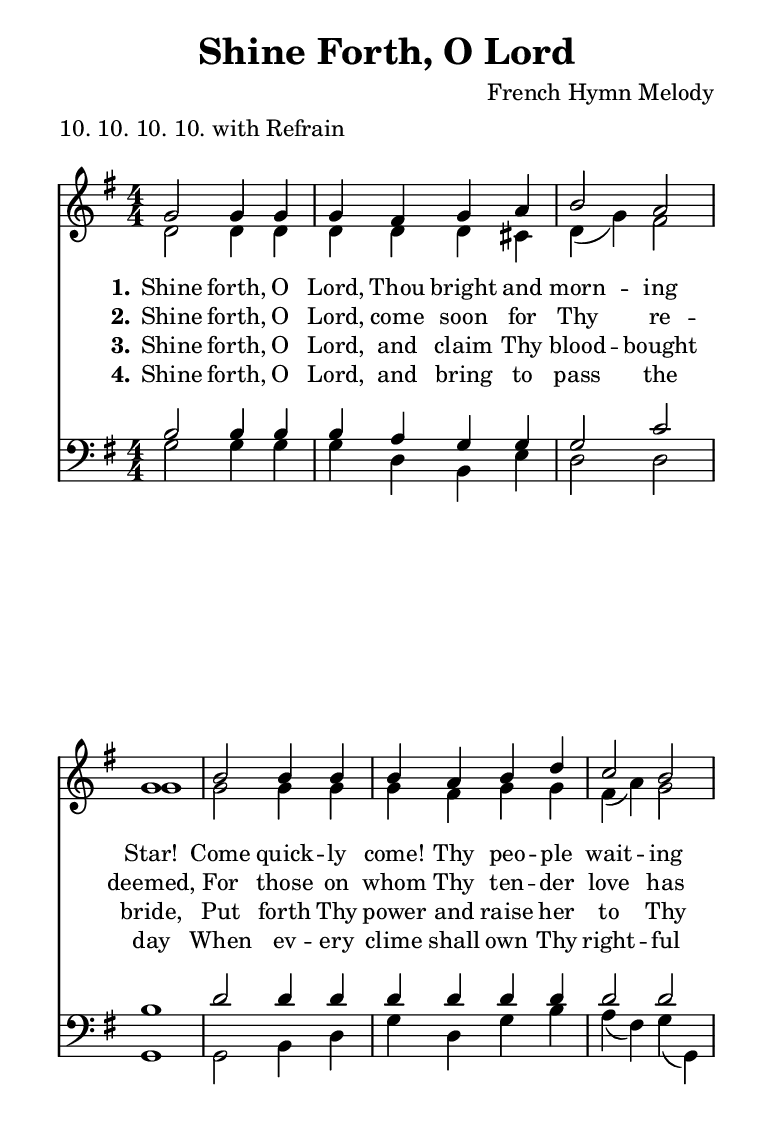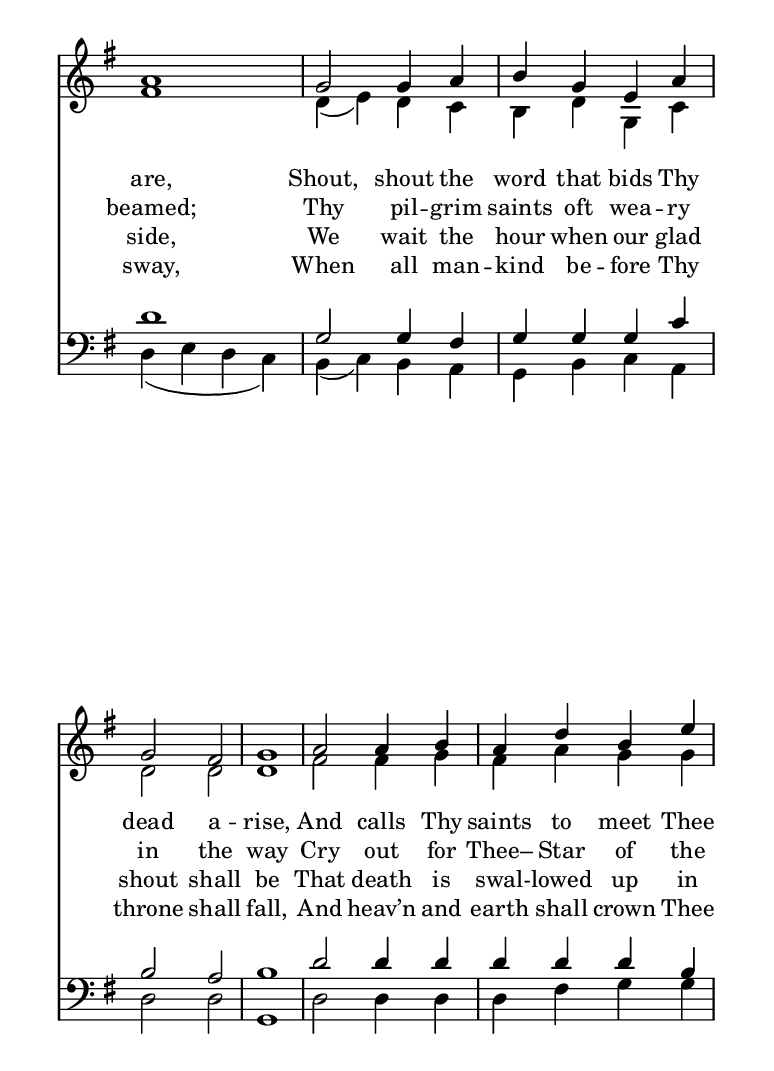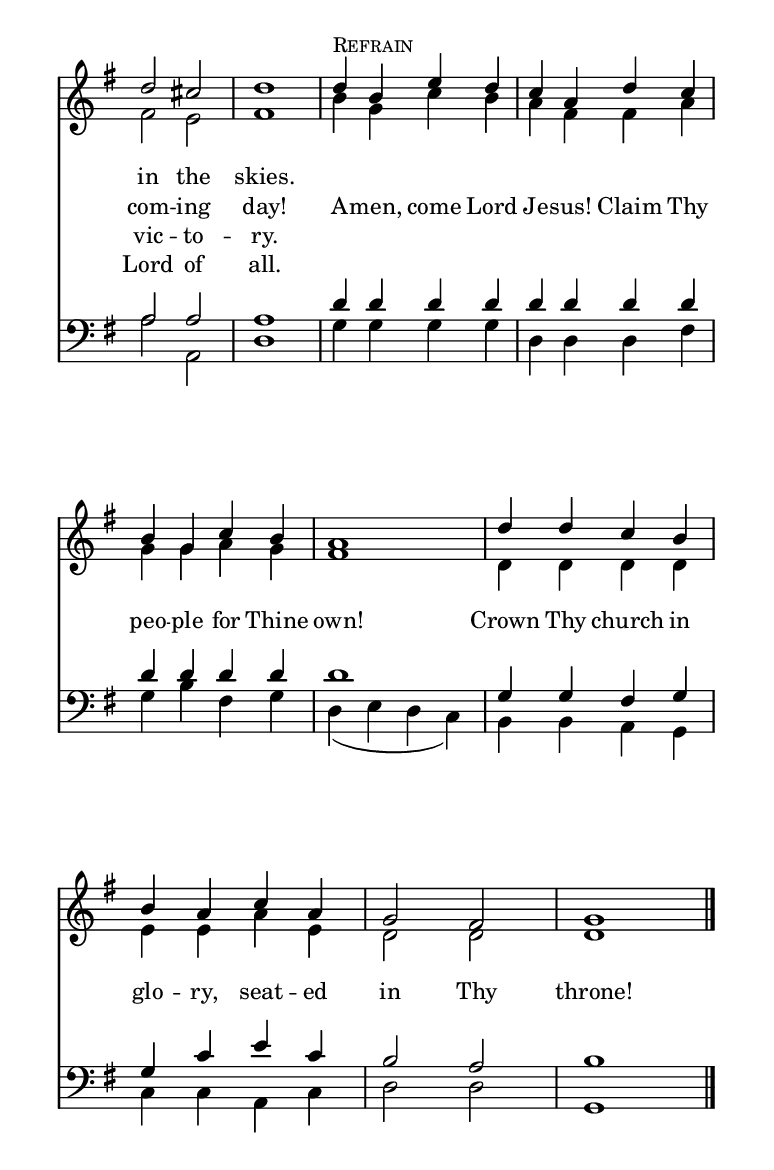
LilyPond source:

\include "common/global.ily"
\paper {
  \include "common/paper.ily"
}

\header{
  hymnnumber = "203"
  title = "Shine Forth, O Lord"
  tunename = "Viens, Seigneur"
  meter = "10. 10. 10. 10. with Refrain"
  poet = ""
  composer = "French Hymn Melody"
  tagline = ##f
}

global = {
  \include "common/overrides.ily"
  \override Staff.TimeSignature.style = #'numbered
  \time 4/4
  \override Score.MetronomeMark.transparent = ##t % hide all fermata changes too
  \tempo 4=120
  \key g \major
  \autoBeamOff
}

notesSoprano = {
\global
\relative c'' {

  g2 g4 g | g fis g a | b2 a | g1 |
  b2 b4 b | b a b d | c2 b | a1 |
  g2 g4 a | b g e a | g2 fis | g1 |
  a2 a4 b | a d b e | d2 cis | d1 |

  << s^\markup { \small \caps "Refrain" }
  { d4 b e d | c a d c | b g c b | a1 } >>
  d4 d c b | b a c a | g2 fis | g1 |

  \bar "|."

}
}

notesAlto = {
\global
\relative e' {

  d2 d4 d | d d d cis | d( g) fis2 | g1 |
  g2 g4 g | g fis g g | fis( a) g2 | fis1 |
  d4( e) d c | b d g, c | d2 d | d1 |
  fis2 fis4 g | fis4 a g g | fis2 e | fis1 |

  b4 g c b | a fis fis a | g g a g | fis1 |
  d4 d d d | e e a e | d2 d | d1 |

}
}

notesTenor = {
\global
\relative a {

  b2 b4 b | b a g g | g2 c | b1 |
  d2 d4 d | d d d d | d2 d | d1 |
  g,2 g4 fis | g g g c | b2 a | b1 |
  d2 d4 d | d d d b | a2 a | a1 |

  d4 d d d | d d d d | d d d d | d1 |
  g,4 g fis g | g c e c | b2 a | b1 |

}
}

notesBass = {
\global
\relative f {

  g2 g4 g | g d b e | d2 d | g,1 |
  g2 b4 d | g d g b | a( fis) g( g,) | d'4( e d c)
  b4( c) b a | g b c a | d2 d | g,1 |
  d'2 d4 d | d fis g g | a2 a, | d1 |

  g4 g g g | d d d fis | g b fis g | d( e d c)
  b4 b a g | c c a c | d2 d | g,1 |

}
}

Refrain = \lyricmode {

{ \eogbreak }

A -- men, come Lord Je -- sus! Claim Thy peo -- ple for Thine own!
Crown Thy church in glo -- ry, seat -- ed in Thy throne!

}

wordsA = \lyricmode {
\set stanza = "1."

Shine forth, O Lord, Thou bright and morn -- ing Star!
Come quick -- ly come! Thy peo -- ple wait -- ing are,
Shout, shout the word that bids Thy dead a -- rise,
And calls Thy saints to meet Thee in the skies.

}

wordsB = \lyricmode {
\set stanza = "2."

Shine forth, O Lord, come soon for Thy re -- deemed,
For those on whom Thy ten -- der love has beamed;
Thy pil -- grim saints oft wea -- ry in the way
Cry out for Thee– Star of the com -- ing day!

\Refrain

}

wordsC = \lyricmode {
\set stanza = "3."

Shine forth, O Lord, and claim Thy blood -- bought bride,
Put forth Thy power and raise her to Thy side,
We wait the hour when our glad shout shall be
That death is swal -- lowed up in vic -- to -- ry.

}

wordsD = \lyricmode {
\set stanza = "4."

Shine forth, O Lord, and bring to pass the day
When ev -- ery clime shall own Thy right -- ful sway,
When all man -- kind be -- fore Thy throne shall fall,
And heav’n and earth shall crown Thee Lord of all.

}

\score {
  \context ChoirStaff <<
    \context Staff = upper <<
      \set ChoirStaff.systemStartDelimiter = #'SystemStartBar
      \context Voice  = sopranos { \voiceOne << \notesSoprano >> }
      \context Voice  = altos { \voiceTwo << \notesAlto >> }
      \context Lyrics = one   \lyricsto sopranos \wordsA
      \context Lyrics = two   \lyricsto sopranos \wordsB
      \context Lyrics = three \lyricsto sopranos \wordsC
      \context Lyrics = four  \lyricsto sopranos \wordsD
    >>
    \context Staff = men <<
      \clef bass
      \context Voice  = tenors { \voiceOne << \notesTenor >> }
      \context Voice  = basses { \voiceTwo << \notesBass >> }
    >>
  >>
  \layout {
    \include "common/layout.ily"
  }
  \midi{
    \include "common/midi.ily"
  }
}

\version "2.19.49"  % necessary for upgrading to future LilyPond versions.

% vi:set et ts=2 sw=2 ai nocindent syntax=lilypond:
